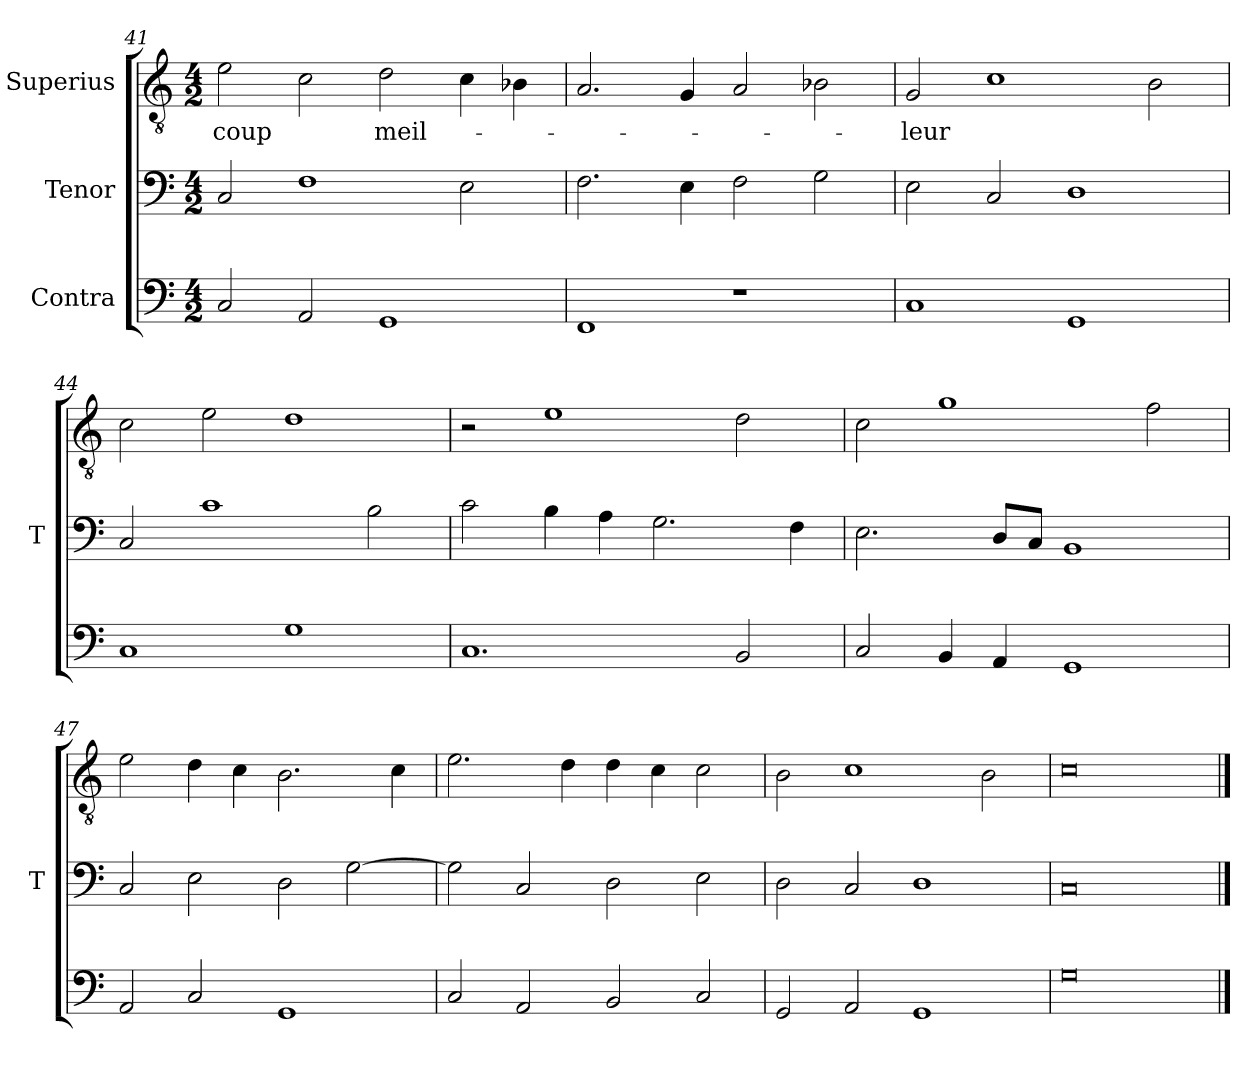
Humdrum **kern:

**kern	**kern	**kern	**text
*part3	*part2	*part1	*part1
*staff3	*staff2	*staff1	*staff1
*I"Contra	*I"Tenor	*I"Superius	*
*	*I'T	*	*
*clefF4	*clefF4	*clefGv2	*
*M4/2	*M4/2	*M4/2	*
=41	=41	=41	=41
2C	2C	2e	-coup
2AA	1F	2c	.
1GG	.	2d	meil-
.	2E	4c	.
.	.	4B-X	.
=42	=42	=42	=42
1FF	2.F	2.A	.
.	4E	4G	.
1r	2F	2A	.
.	2G	2B-X	.
=43	=43	=43	=43
1C	2E	2G	-leur
.	2C	1c	.
1GG	1D	.	.
.	.	2B	.
=44	=44	=44	=44
1C	2C	2c	.
.	1c	2e	.
1G	.	1d	.
.	2B	.	.
=45	=45	=45	=45
1.C	2c	2r	.
.	4B	1e	.
.	4A	.	.
.	2.G	.	.
2BB	.	2d	.
.	4F	.	.
=46	=46	=46	=46
2C	2.E	2c	.
4BB	.	1g	.
4AA	8D/L	.	.
.	8C/J	.	.
1GG	1BB	.	.
.	.	2f	.
=47	=47	=47	=47
2AA	2C	2e	.
2C	2E	4d	.
.	.	4c	.
1GG	2D	2.B	.
.	[2G	.	.
.	.	4c	.
=48	=48	=48	=48
2C	2G]	2.e	.
2AA	2C	.	.
.	.	4d	.
2BB	2D	4d	.
.	.	4c	.
2C	2E	2c	.
=49	=49	=49	=49
2GG	2D	2B	.
2AA	2C	1c	.
1GG	1D	.	.
.	.	2B	.
=50	=50	=50	=50
0G	0C	0c	.
==	==	==	==
*-	*-	*-	*-
